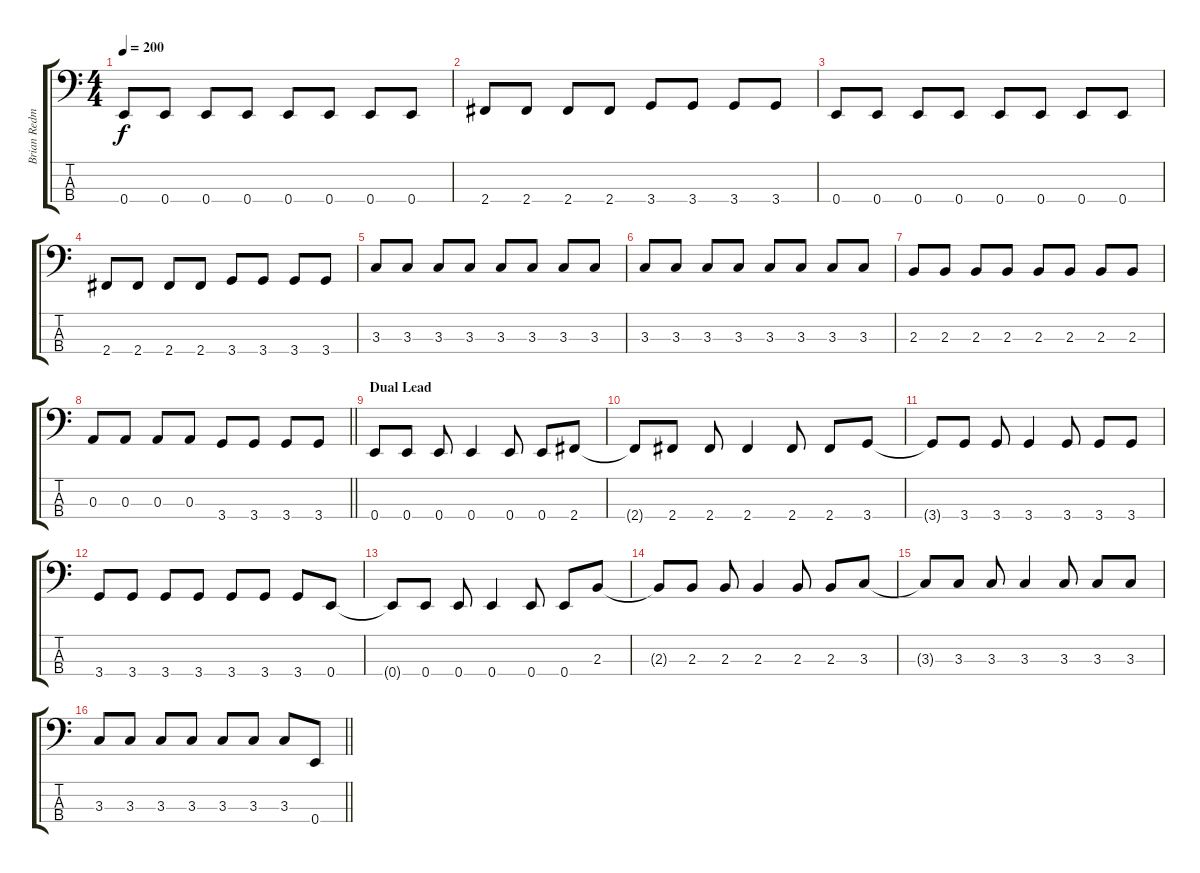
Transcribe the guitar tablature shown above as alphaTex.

\track ("Brian Redman" "Brian Redm") {instrument electricbassfinger}
\staff {score tabs}
\tuning (G2 D2 A1 E1) {hide}
\ts (4 4)
\tempo 200
\clef f4
\ks c
0.4.8{dy f} 0.4.8 0.4.8 0.4.8 0.4.8 0.4.8 0.4.8 0.4.8 |
2.4.8 2.4.8 2.4.8 2.4.8 3.4.8 3.4.8 3.4.8 3.4.8 |
0.4.8 0.4.8 0.4.8 0.4.8 0.4.8 0.4.8 0.4.8 0.4.8 |
2.4.8 2.4.8 2.4.8 2.4.8 3.4.8 3.4.8 3.4.8 3.4.8 |
3.3.8 3.3.8 3.3.8 3.3.8 3.3.8 3.3.8 3.3.8 3.3.8 |
3.3.8 3.3.8 3.3.8 3.3.8 3.3.8 3.3.8 3.3.8 3.3.8 |
2.3.8 2.3.8 2.3.8 2.3.8 2.3.8 2.3.8 2.3.8 2.3.8 |
\barLineRight lightlight
0.3.8 0.3.8 0.3.8 0.3.8 3.4.8 3.4.8 3.4.8 3.4.8 |
\section ("" "Dual Lead")
0.4.8 0.4.8 0.4.8 0.4.4 0.4.8 0.4.8 2.4.8 |
2.4{t}.8 2.4.8 2.4.8 2.4.4 2.4.8 2.4.8 3.4.8 |
3.4{t}.8 3.4.8 3.4.8 3.4.4 3.4.8 3.4.8 3.4.8 |
3.4.8 3.4.8 3.4.8 3.4.8 3.4.8 3.4.8 3.4.8 0.4.8 |
0.4{t}.8 0.4.8 0.4.8 0.4.4 0.4.8 0.4.8 2.3.8 |
2.3{t}.8 2.3.8 2.3.8 2.3.4 2.3.8 2.3.8 3.3.8 |
3.3{t}.8 3.3.8 3.3.8 3.3.4 3.3.8 3.3.8 3.3.8 |
\barLineRight lightlight
3.3.8 3.3.8 3.3.8 3.3.8 3.3.8 3.3.8 3.3.8 0.4.8
